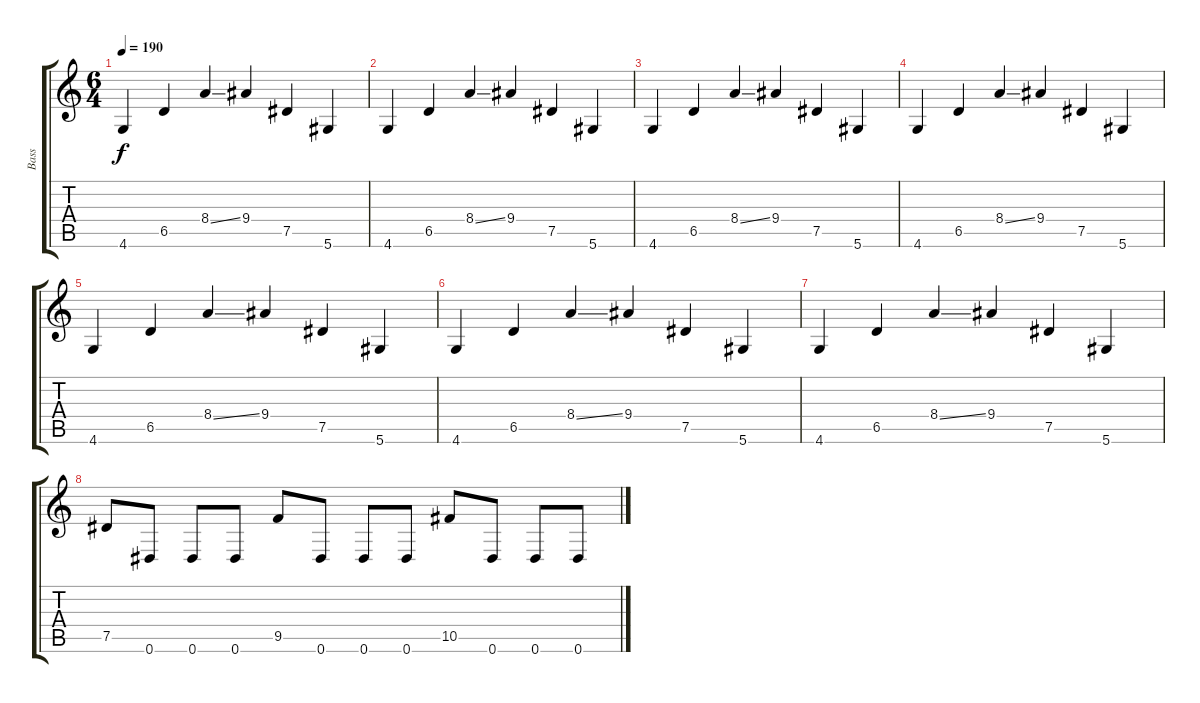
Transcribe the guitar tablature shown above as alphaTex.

\track ("Bass" "Bass") {instrument electricbasspick}
\staff {score tabs}
\tuning (Eb4 Bb3 Gb3 Db3 Ab2 Eb2) {hide}
\ts (6 4)
\tempo 190
\clef g2
\ks c
4.6.4{dy f} 6.5.4 8.4{ss}.4 9.4.4 7.5.4 5.6.4 |
4.6.4 6.5.4 8.4{ss}.4 9.4.4 7.5.4 5.6.4 |
4.6.4 6.5.4 8.4{ss}.4 9.4.4 7.5.4 5.6.4 |
4.6.4 6.5.4 8.4{ss}.4 9.4.4 7.5.4 5.6.4 |
4.6.4 6.5.4 8.4{ss}.4 9.4.4 7.5.4 5.6.4 |
4.6.4 6.5.4 8.4{ss}.4 9.4.4 7.5.4 5.6.4 |
4.6.4 6.5.4 8.4{ss}.4 9.4.4 7.5.4 5.6.4 |
7.5.8 0.6.8 0.6.8 0.6.8 9.5.8 0.6.8 0.6.8 0.6.8 10.5.8 0.6.8 0.6.8 0.6.8
